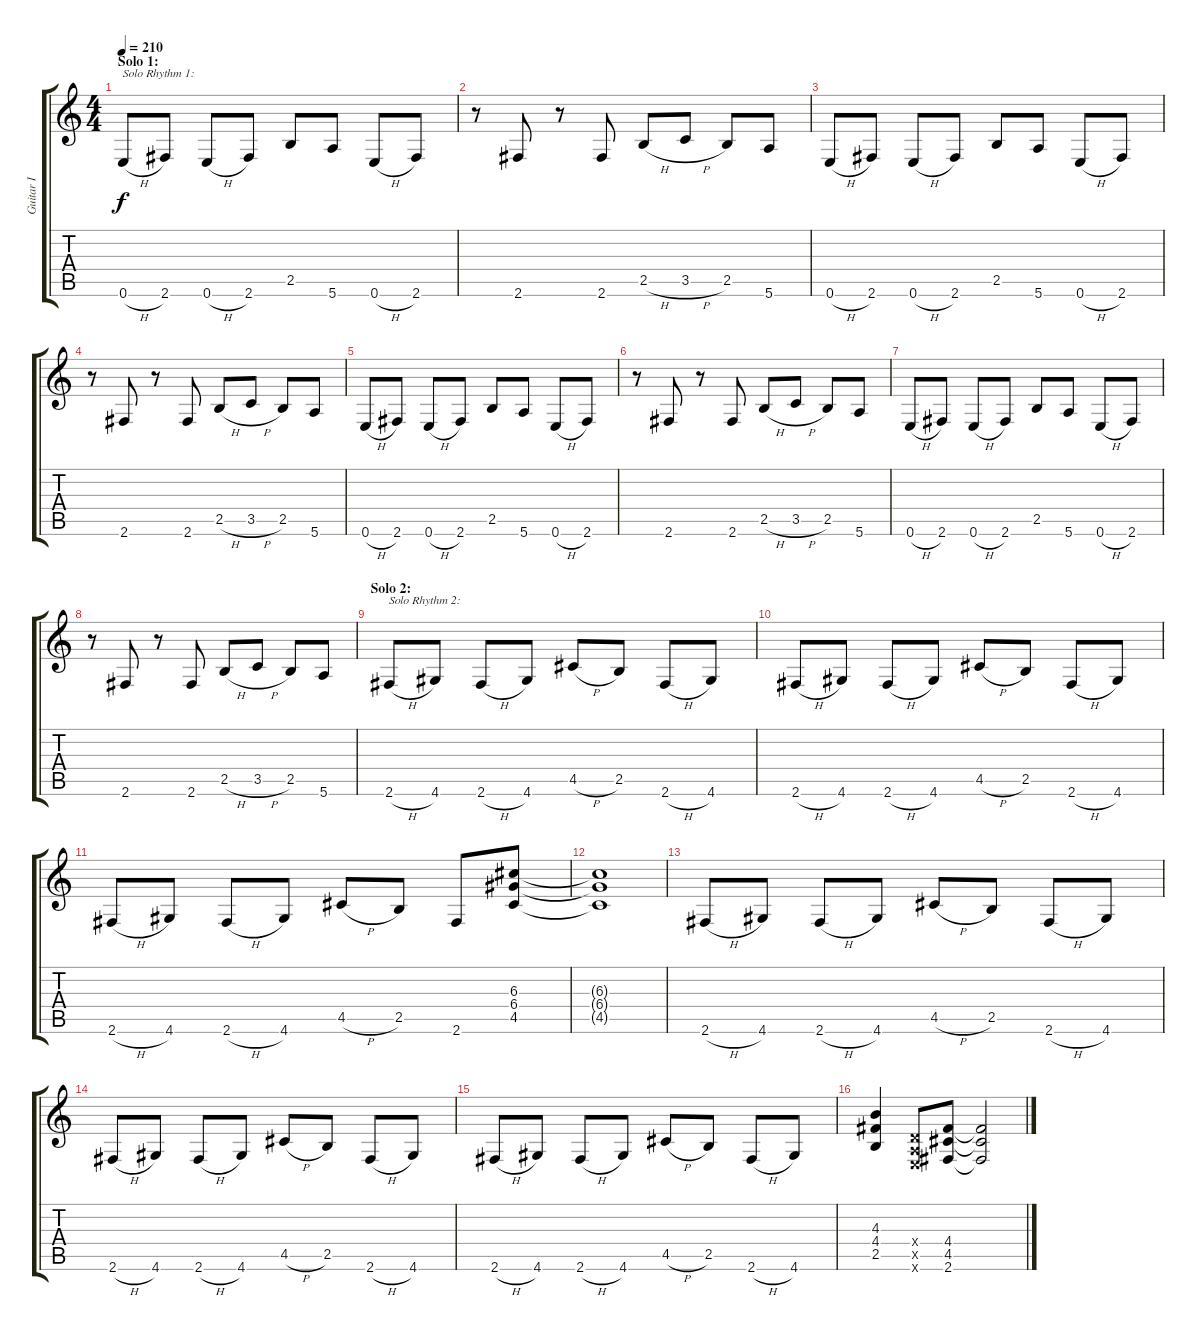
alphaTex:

\track ("Guitar I" "Guitar I") {instrument distortionguitar}
\staff {score tabs}
\tuning (E4 B3 G3 D3 A2 E2) {hide}
\ts (4 4)
\section ("" "Solo 1:")
\tempo 210
\clef g2
\ks c
0.6{h}.8{txt "Solo Rhythm 1:" dy f} 2.6.8 0.6{h}.8 2.6.8 2.5.8 5.6.8 0.6{h}.8 2.6.8 |
r.8 2.6.8 r.8 2.6.8 2.5{h}.8 3.5{h}.8 2.5.8 5.6.8 |
0.6{h}.8 2.6.8 0.6{h}.8 2.6.8 2.5.8 5.6.8 0.6{h}.8 2.6.8 |
r.8 2.6.8 r.8 2.6.8 2.5{h}.8 3.5{h}.8 2.5.8 5.6.8 |
0.6{h}.8 2.6.8 0.6{h}.8 2.6.8 2.5.8 5.6.8 0.6{h}.8 2.6.8 |
r.8 2.6.8 r.8 2.6.8 2.5{h}.8 3.5{h}.8 2.5.8 5.6.8 |
0.6{h}.8 2.6.8 0.6{h}.8 2.6.8 2.5.8 5.6.8 0.6{h}.8 2.6.8 |
r.8 2.6.8 r.8 2.6.8 2.5{h}.8 3.5{h}.8 2.5.8 5.6.8 |
\section ("" "Solo 2:")
2.6{h}.8{txt "Solo Rhythm 2:"} 4.6.8 2.6{h}.8 4.6.8 4.5{h}.8 2.5.8 2.6{h}.8 4.6.8 |
2.6{h}.8 4.6.8 2.6{h}.8 4.6.8 4.5{h}.8 2.5.8 2.6{h}.8 4.6.8 |
2.6{h}.8 4.6.8 2.6{h}.8 4.6.8 4.5{h}.8 2.5.8 2.6.8 (6.3 6.4 4.5).8 |
(6.3{t} 6.4{t} 4.5{t}).1 |
2.6{h}.8 4.6.8 2.6{h}.8 4.6.8 4.5{h}.8 2.5.8 2.6{h}.8 4.6.8 |
2.6{h}.8 4.6.8 2.6{h}.8 4.6.8 4.5{h}.8 2.5.8 2.6{h}.8 4.6.8 |
2.6{h}.8 4.6.8 2.6{h}.8 4.6.8 4.5{h}.8 2.5.8 2.6{h}.8 4.6.8 |
(4.3 4.4 2.5).4 (0.4{x} 0.5{x} 0.6{x}).8 (4.4 4.5 2.6).8 (4.4{t} 4.5{t} 2.6{t}).2
